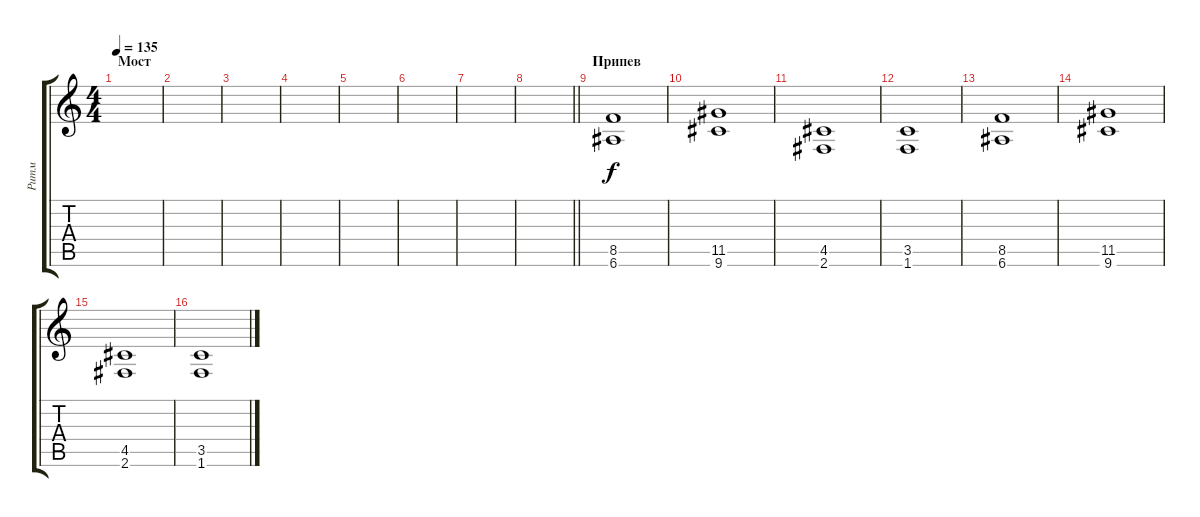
\track ("Ритм " "Ритм ") {instrument distortionguitar}
\staff {score tabs}
\tuning (E4 B3 G3 D3 A2 E2) {hide}
\ts (4 4)
\section ("" "Мост")
\tempo 135
\clef g2
\ks c
|
|
|
|
|
|
|
\barLineRight lightlight
|
\section ("" "Припев")
(8.5 6.6).1 |
(11.5 9.6).1 |
(4.5 2.6).1 |
(3.5 1.6).1 |
(8.5 6.6).1 |
(11.5 9.6).1 |
(4.5 2.6).1 |
(3.5 1.6).1
